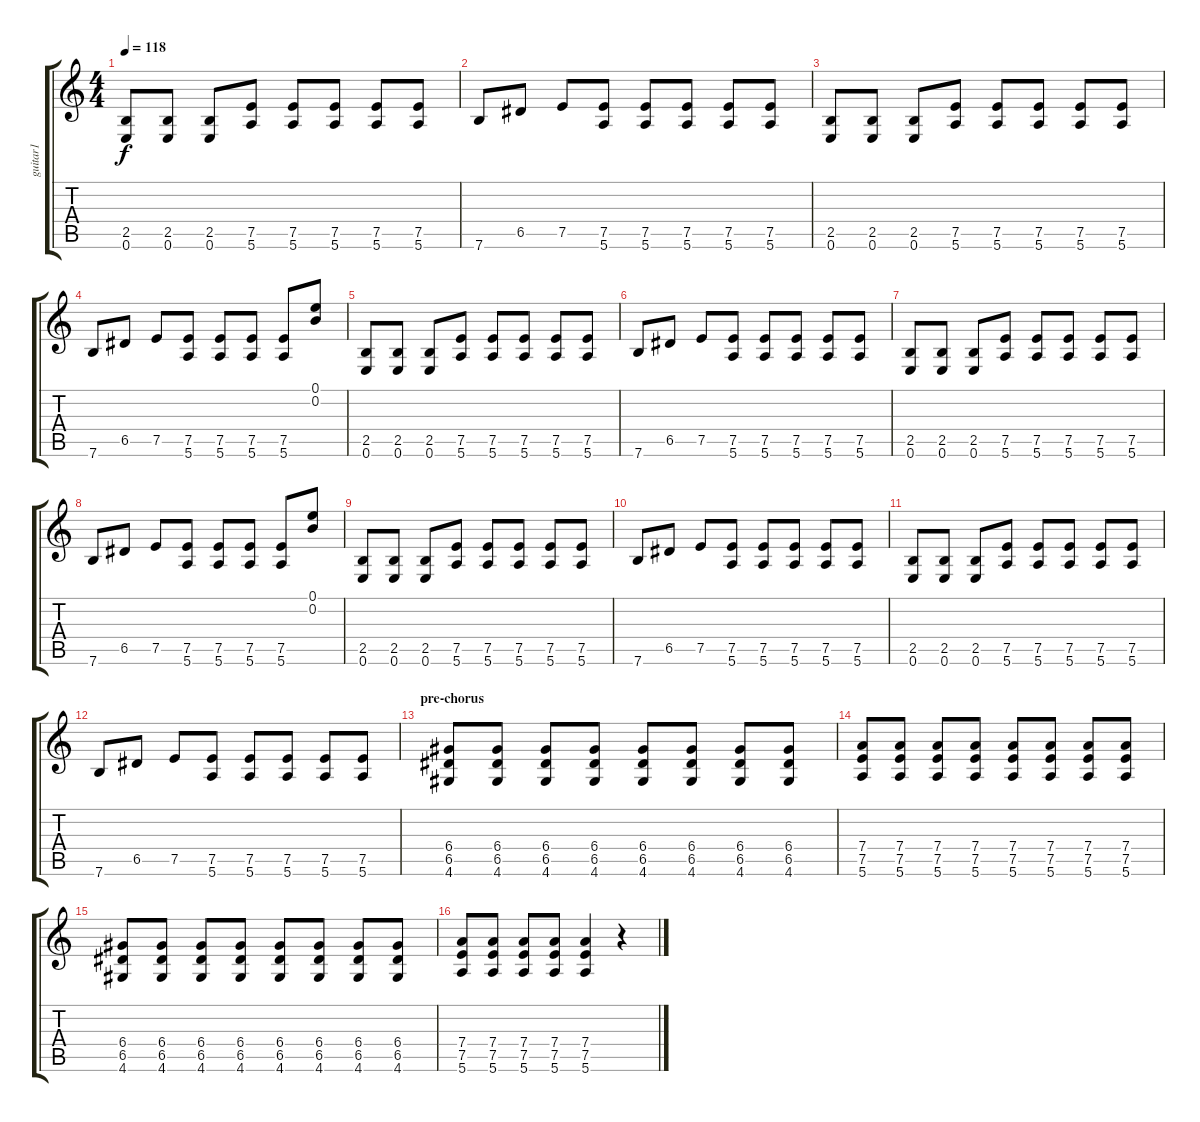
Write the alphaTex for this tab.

\track ("guitar1" "guitar1") {instrument electricguitarmuted}
\staff {score tabs}
\tuning (E4 B3 G3 D3 A2 E2) {hide}
\ts (4 4)
\tempo 118
\clef g2
\ks c
(2.5 0.6).8{dy f instrument electricguitarmuted} (2.5 0.6).8 (2.5 0.6).8 (7.5 5.6).8 (7.5 5.6).8 (7.5 5.6).8 (7.5 5.6).8 (7.5 5.6).8 |
7.6.8 6.5.8 7.5.8 (7.5 5.6).8 (7.5 5.6).8 (7.5 5.6).8 (7.5 5.6).8 (7.5 5.6).8 |
(2.5 0.6).8{instrument electricguitarmuted} (2.5 0.6).8 (2.5 0.6).8 (7.5 5.6).8 (7.5 5.6).8 (7.5 5.6).8 (7.5 5.6).8 (7.5 5.6).8 |
7.6.8 6.5.8 7.5.8 (7.5 5.6).8 (7.5 5.6).8 (7.5 5.6).8 (7.5 5.6).8 (0.1 0.2).8{instrument distortionguitar} |
(2.5 0.6).8{instrument electricguitarmuted} (2.5 0.6).8 (2.5 0.6).8 (7.5 5.6).8 (7.5 5.6).8 (7.5 5.6).8 (7.5 5.6).8 (7.5 5.6).8 |
7.6.8 6.5.8 7.5.8 (7.5 5.6).8 (7.5 5.6).8 (7.5 5.6).8 (7.5 5.6).8 (7.5 5.6).8 |
(2.5 0.6).8{instrument electricguitarmuted} (2.5 0.6).8 (2.5 0.6).8 (7.5 5.6).8 (7.5 5.6).8 (7.5 5.6).8 (7.5 5.6).8 (7.5 5.6).8 |
7.6.8 6.5.8 7.5.8 (7.5 5.6).8 (7.5 5.6).8 (7.5 5.6).8 (7.5 5.6).8 (0.1 0.2).8{instrument distortionguitar} |
(2.5 0.6).8{instrument electricguitarmuted} (2.5 0.6).8 (2.5 0.6).8 (7.5 5.6).8 (7.5 5.6).8 (7.5 5.6).8 (7.5 5.6).8 (7.5 5.6).8 |
7.6.8 6.5.8 7.5.8 (7.5 5.6).8 (7.5 5.6).8 (7.5 5.6).8 (7.5 5.6).8 (7.5 5.6).8 |
(2.5 0.6).8{instrument electricguitarmuted} (2.5 0.6).8 (2.5 0.6).8 (7.5 5.6).8 (7.5 5.6).8 (7.5 5.6).8 (7.5 5.6).8 (7.5 5.6).8 |
7.6.8 6.5.8 7.5.8 (7.5 5.6).8 (7.5 5.6).8 (7.5 5.6).8 (7.5 5.6).8 (7.5 5.6).8 |
\section ("" "pre-chorus")
(6.4 6.5 4.6).8{instrument distortionguitar} (6.4 6.5 4.6).8 (6.4 6.5 4.6).8 (6.4 6.5 4.6).8 (6.4 6.5 4.6).8 (6.4 6.5 4.6).8 (6.4 6.5 4.6).8 (6.4 6.5 4.6).8 |
(7.4 7.5 5.6).8 (7.4 7.5 5.6).8 (7.4 7.5 5.6).8 (7.4 7.5 5.6).8 (7.4 7.5 5.6).8 (7.4 7.5 5.6).8 (7.4 7.5 5.6).8 (7.4 7.5 5.6).8 |
(6.4 6.5 4.6).8{instrument distortionguitar} (6.4 6.5 4.6).8 (6.4 6.5 4.6).8 (6.4 6.5 4.6).8 (6.4 6.5 4.6).8 (6.4 6.5 4.6).8 (6.4 6.5 4.6).8 (6.4 6.5 4.6).8 |
(7.4 7.5 5.6).8 (7.4 7.5 5.6).8 (7.4 7.5 5.6).8 (7.4 7.5 5.6).8 (7.4 7.5 5.6).4 r.4
